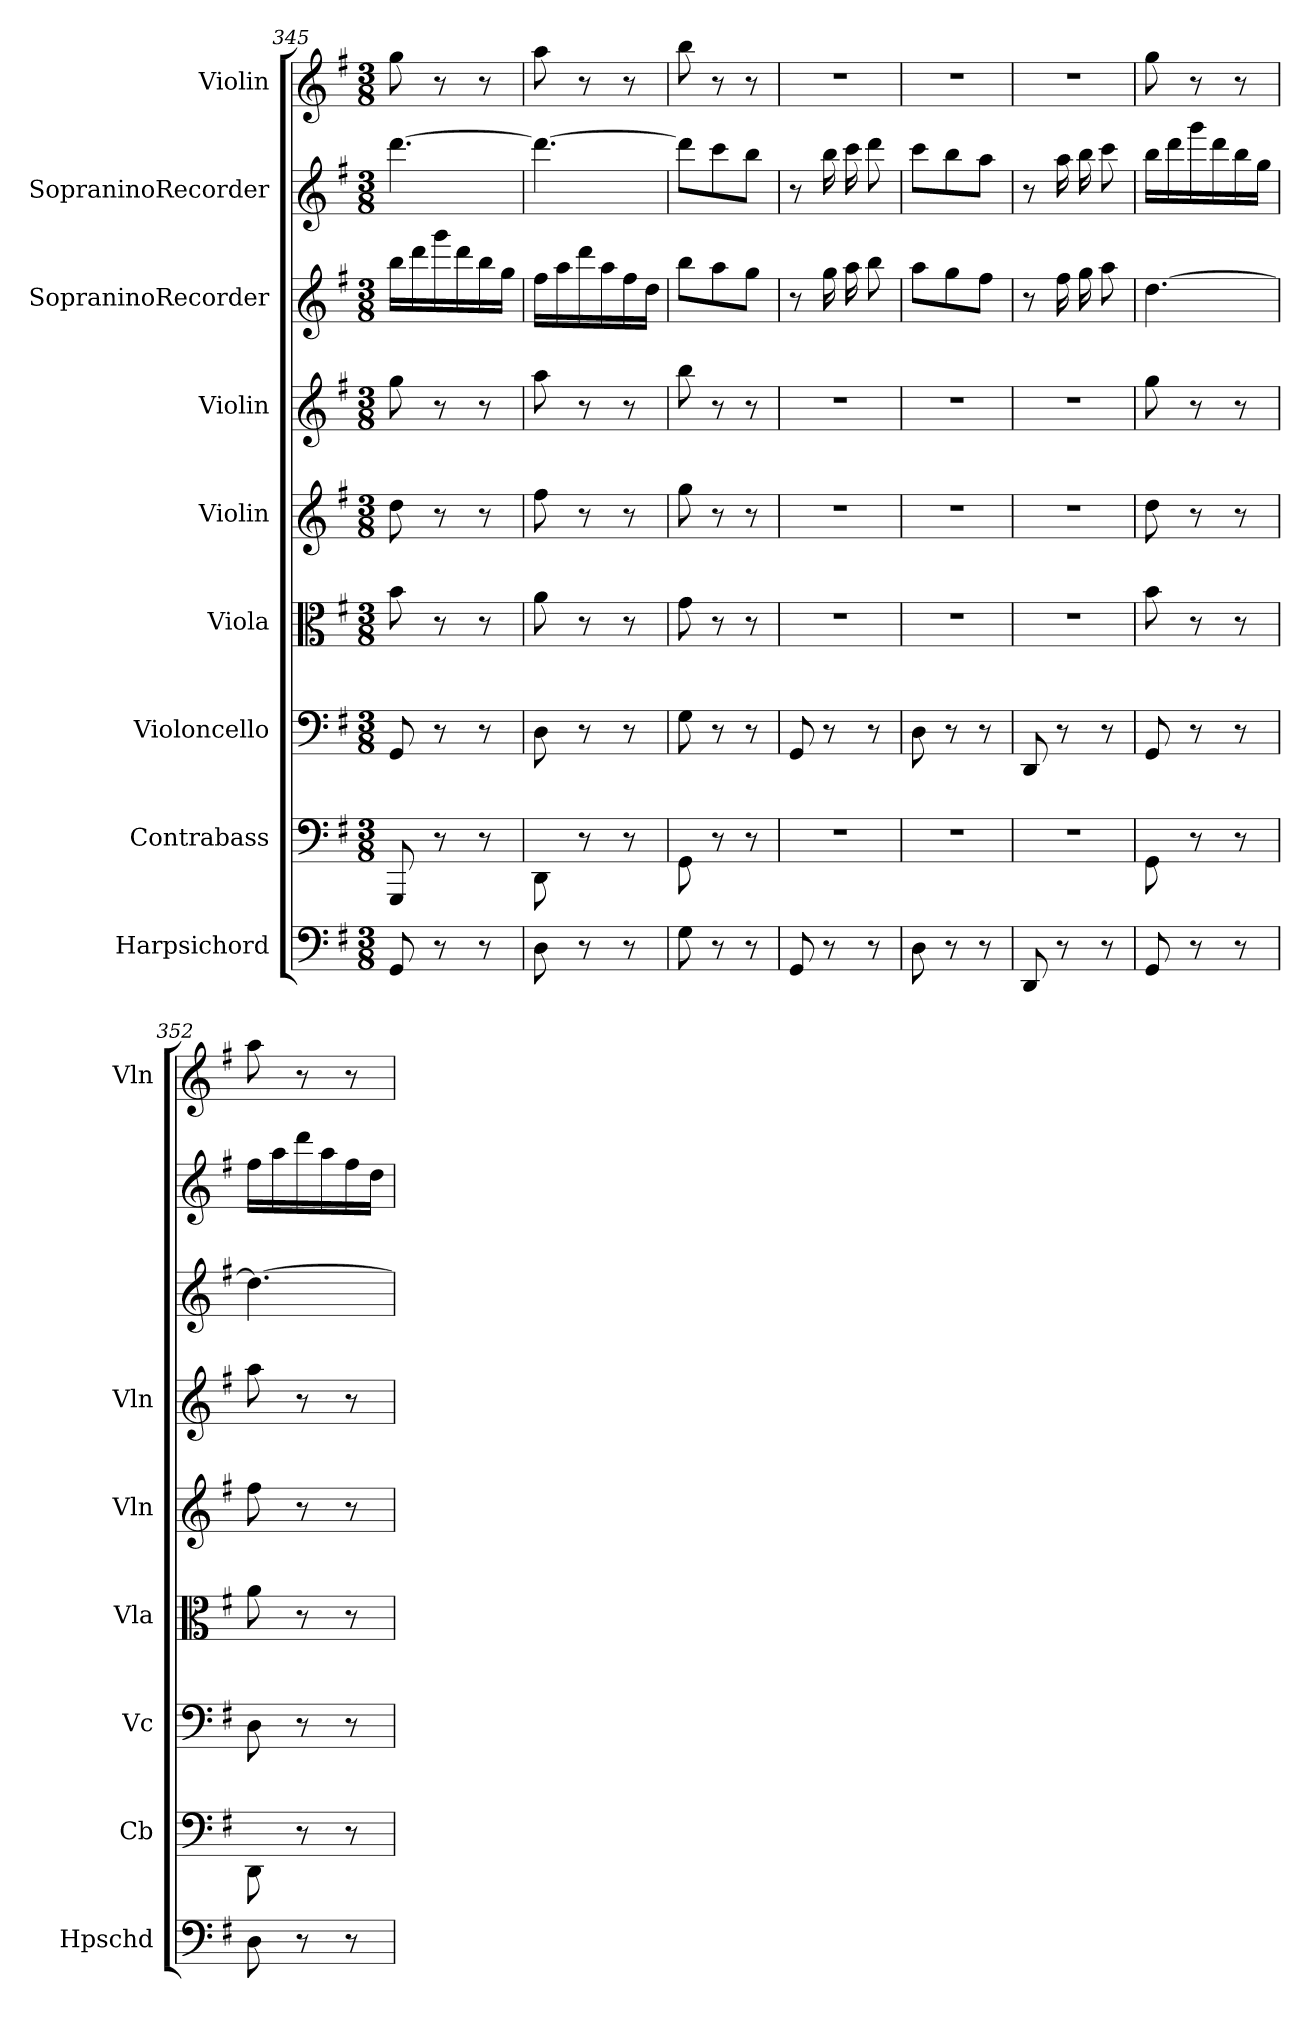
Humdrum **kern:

**kern	**kern	**kern	**kern	**kern	**kern	**kern	**kern	**kern
*part9	*part8	*part7	*part6	*part5	*part4	*part3	*part2	*part1
*staff9	*staff8	*staff7	*staff6	*staff5	*staff4	*staff3	*staff2	*staff1
*I"Harpsichord	*I"Contrabass	*I"Violoncello	*I"Viola	*I"Violin	*I"Violin	*I"SopraninoRecorder	*I"SopraninoRecorder	*I"Violin
*I'Hpschd	*I'Cb	*I'Vc	*I'Vla	*I'Vln	*I'Vln	*	*	*I'Vln
*clefF4	*clefF4	*clefF4	*clefC3	*clefG2	*clefG2	*clefG2	*clefG2	*clefG2
*k[f#]	*k[f#]	*k[f#]	*k[f#]	*k[f#]	*k[f#]	*k[f#]	*k[f#]	*k[f#]
*G:	*G:	*G:	*G:	*G:	*G:	*G:	*G:	*G:
*M3/8	*M3/8	*M3/8	*M3/8	*M3/8	*M3/8	*M3/8	*M3/8	*M3/8
=345	=345	=345	=345	=345	=345	=345	=345	=345
8GG/	8GGG/	8GG/	8b\	8dd\	8gg\	16bb\LL	[4.ddd\	8gg\
.	.	.	.	.	.	16ddd\	.	.
8r	8r	8r	8r	8r	8r	16ggg\	.	8r
.	.	.	.	.	.	16ddd\	.	.
8r	8r	8r	8r	8r	8r	16bb\	.	8r
.	.	.	.	.	.	16gg\JJ	.	.
=346	=346	=346	=346	=346	=346	=346	=346	=346
8D\	8DD\	8D\	8a\	8ff#\	8aa\	16ff#\LL	4.ddd\_	8aa\
.	.	.	.	.	.	16aa\	.	.
8r	8r	8r	8r	8r	8r	16ddd\	.	8r
.	.	.	.	.	.	16aa\	.	.
8r	8r	8r	8r	8r	8r	16ff#\	.	8r
.	.	.	.	.	.	16dd\JJ	.	.
=347	=347	=347	=347	=347	=347	=347	=347	=347
8G\	8GG\	8G\	8g\	8gg\	8bb\	8bb\L	8ddd\L]	8bb\
8r	8r	8r	8r	8r	8r	8aa\	8ccc\	8r
8r	8r	8r	8r	8r	8r	8gg\J	8bb\J	8r
=348	=348	=348	=348	=348	=348	=348	=348	=348
8GG/	4.r	8GG/	4.r	4.r	4.r	8r	8r	4.r
8r	.	8r	.	.	.	16gg\	16bb\	.
.	.	.	.	.	.	16aa\	16ccc\	.
8r	.	8r	.	.	.	8bb\	8ddd\	.
=349	=349	=349	=349	=349	=349	=349	=349	=349
8D\	4.r	8D\	4.r	4.r	4.r	8aa\L	8ccc\L	4.r
8r	.	8r	.	.	.	8gg\	8bb\	.
8r	.	8r	.	.	.	8ff#\J	8aa\J	.
=350	=350	=350	=350	=350	=350	=350	=350	=350
8DD/	4.r	8DD/	4.r	4.r	4.r	8r	8r	4.r
8r	.	8r	.	.	.	16ff#\	16aa\	.
.	.	.	.	.	.	16gg\	16bb\	.
8r	.	8r	.	.	.	8aa\	8ccc\	.
=351	=351	=351	=351	=351	=351	=351	=351	=351
8GG/	8GG\	8GG/	8b\	8dd\	8gg\	[4.dd\	16bb\LL	8gg\
.	.	.	.	.	.	.	16ddd\	.
8r	8r	8r	8r	8r	8r	.	16ggg\	8r
.	.	.	.	.	.	.	16ddd\	.
8r	8r	8r	8r	8r	8r	.	16bb\	8r
.	.	.	.	.	.	.	16gg\JJ	.
=352	=352	=352	=352	=352	=352	=352	=352	=352
8D\	8DD\	8D\	8a\	8ff#\	8aa\	4.dd\_	16ff#\LL	8aa\
.	.	.	.	.	.	.	16aa\	.
8r	8r	8r	8r	8r	8r	.	16ddd\	8r
.	.	.	.	.	.	.	16aa\	.
8r	8r	8r	8r	8r	8r	.	16ff#\	8r
.	.	.	.	.	.	.	16dd\JJ	.
=	=	=	=	=	=	=	=	=
*-	*-	*-	*-	*-	*-	*-	*-	*-
